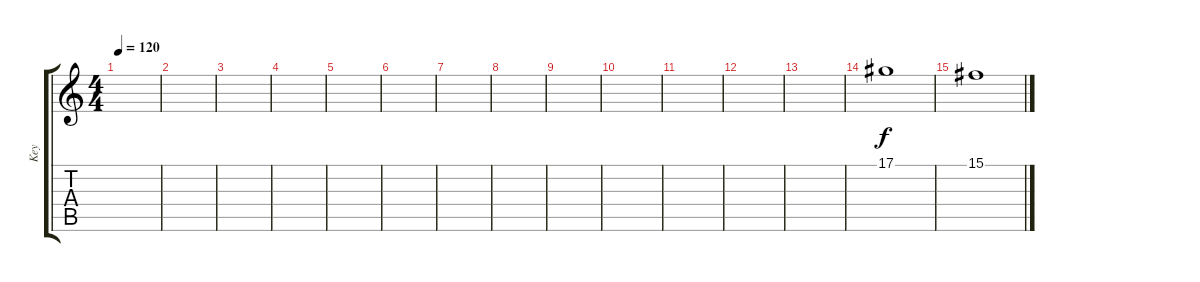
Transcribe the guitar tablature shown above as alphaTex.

\track ("Key" "Key") {instrument stringensemble1}
\staff {score tabs}
\tuning (Eb4 Bb3 Gb3 Db3 Ab2 Eb2) {hide}
\ts (4 4)
\tempo 120
\clef g2
\ks c
|
|
|
|
|
|
|
|
|
|
|
|
|
17.1.1 |
15.1.1
